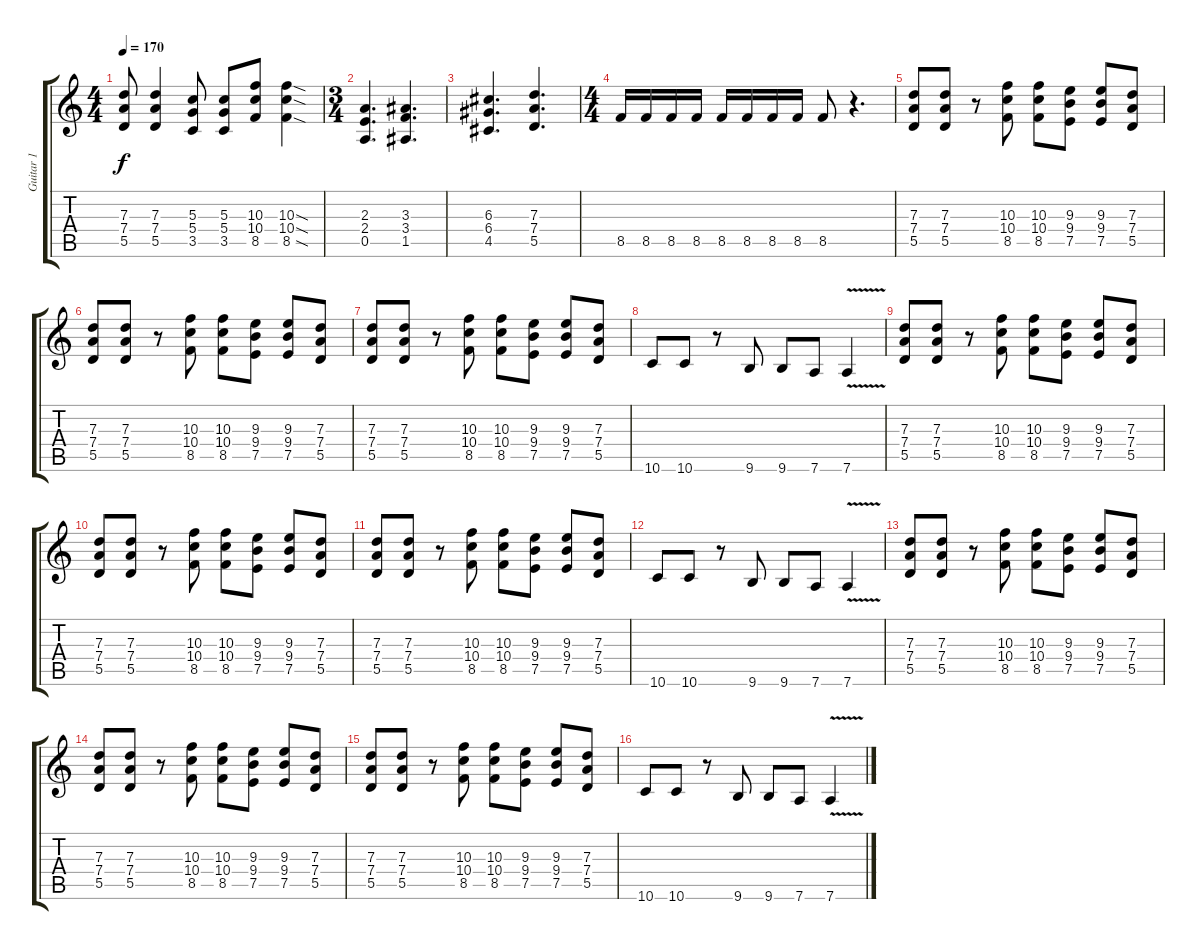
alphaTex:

\track ("Guitar 1" "Guitar 1") {instrument acousticguitarsteel}
\staff {score tabs}
\tuning (E4 B3 G3 D3 A2 D2) {hide}
\ts (4 4)
\tempo 170
\clef g2
\ks c
(7.3 7.4 5.5).8{dy f} (7.3 7.4 5.5).4 (5.3 5.4 3.5).8 (5.3 5.4 3.5).8 (10.3 10.4 8.5).8 (10.3{sod} 10.4{sod} 8.5{sod}).4 |
\ts (3 4)
(2.3 2.4 0.5).4{d} (3.3 3.4 1.5).4{d} |
(6.3 6.4 4.5).4{d} (7.3 7.4 5.5).4{d} |
\ts (4 4)
8.5.16 8.5.16 8.5.16 8.5.16 8.5.16 8.5.16 8.5.16 8.5.16 8.5.8 r.4{d} |
(7.3 7.4 5.5).8 (7.3 7.4 5.5).8 r.8 (10.3 10.4 8.5).8 (10.3 10.4 8.5).8 (9.3 9.4 7.5).8 (9.3 9.4 7.5).8 (7.3 7.4 5.5).8 |
(7.3 7.4 5.5).8 (7.3 7.4 5.5).8 r.8 (10.3 10.4 8.5).8 (10.3 10.4 8.5).8 (9.3 9.4 7.5).8 (9.3 9.4 7.5).8 (7.3 7.4 5.5).8 |
(7.3 7.4 5.5).8 (7.3 7.4 5.5).8 r.8 (10.3 10.4 8.5).8 (10.3 10.4 8.5).8 (9.3 9.4 7.5).8 (9.3 9.4 7.5).8 (7.3 7.4 5.5).8 |
10.6.8 10.6.8 r.8 9.6.8 9.6.8 7.6.8 7.6{v}.4 |
(7.3 7.4 5.5).8 (7.3 7.4 5.5).8 r.8 (10.3 10.4 8.5).8 (10.3 10.4 8.5).8 (9.3 9.4 7.5).8 (9.3 9.4 7.5).8 (7.3 7.4 5.5).8 |
(7.3 7.4 5.5).8 (7.3 7.4 5.5).8 r.8 (10.3 10.4 8.5).8 (10.3 10.4 8.5).8 (9.3 9.4 7.5).8 (9.3 9.4 7.5).8 (7.3 7.4 5.5).8 |
(7.3 7.4 5.5).8 (7.3 7.4 5.5).8 r.8 (10.3 10.4 8.5).8 (10.3 10.4 8.5).8 (9.3 9.4 7.5).8 (9.3 9.4 7.5).8 (7.3 7.4 5.5).8 |
10.6.8 10.6.8 r.8 9.6.8 9.6.8 7.6.8 7.6{v}.4 |
(7.3 7.4 5.5).8 (7.3 7.4 5.5).8 r.8 (10.3 10.4 8.5).8 (10.3 10.4 8.5).8 (9.3 9.4 7.5).8 (9.3 9.4 7.5).8 (7.3 7.4 5.5).8 |
(7.3 7.4 5.5).8 (7.3 7.4 5.5).8 r.8 (10.3 10.4 8.5).8 (10.3 10.4 8.5).8 (9.3 9.4 7.5).8 (9.3 9.4 7.5).8 (7.3 7.4 5.5).8 |
(7.3 7.4 5.5).8 (7.3 7.4 5.5).8 r.8 (10.3 10.4 8.5).8 (10.3 10.4 8.5).8 (9.3 9.4 7.5).8 (9.3 9.4 7.5).8 (7.3 7.4 5.5).8 |
10.6.8 10.6.8 r.8 9.6.8 9.6.8 7.6.8 7.6{v}.4
